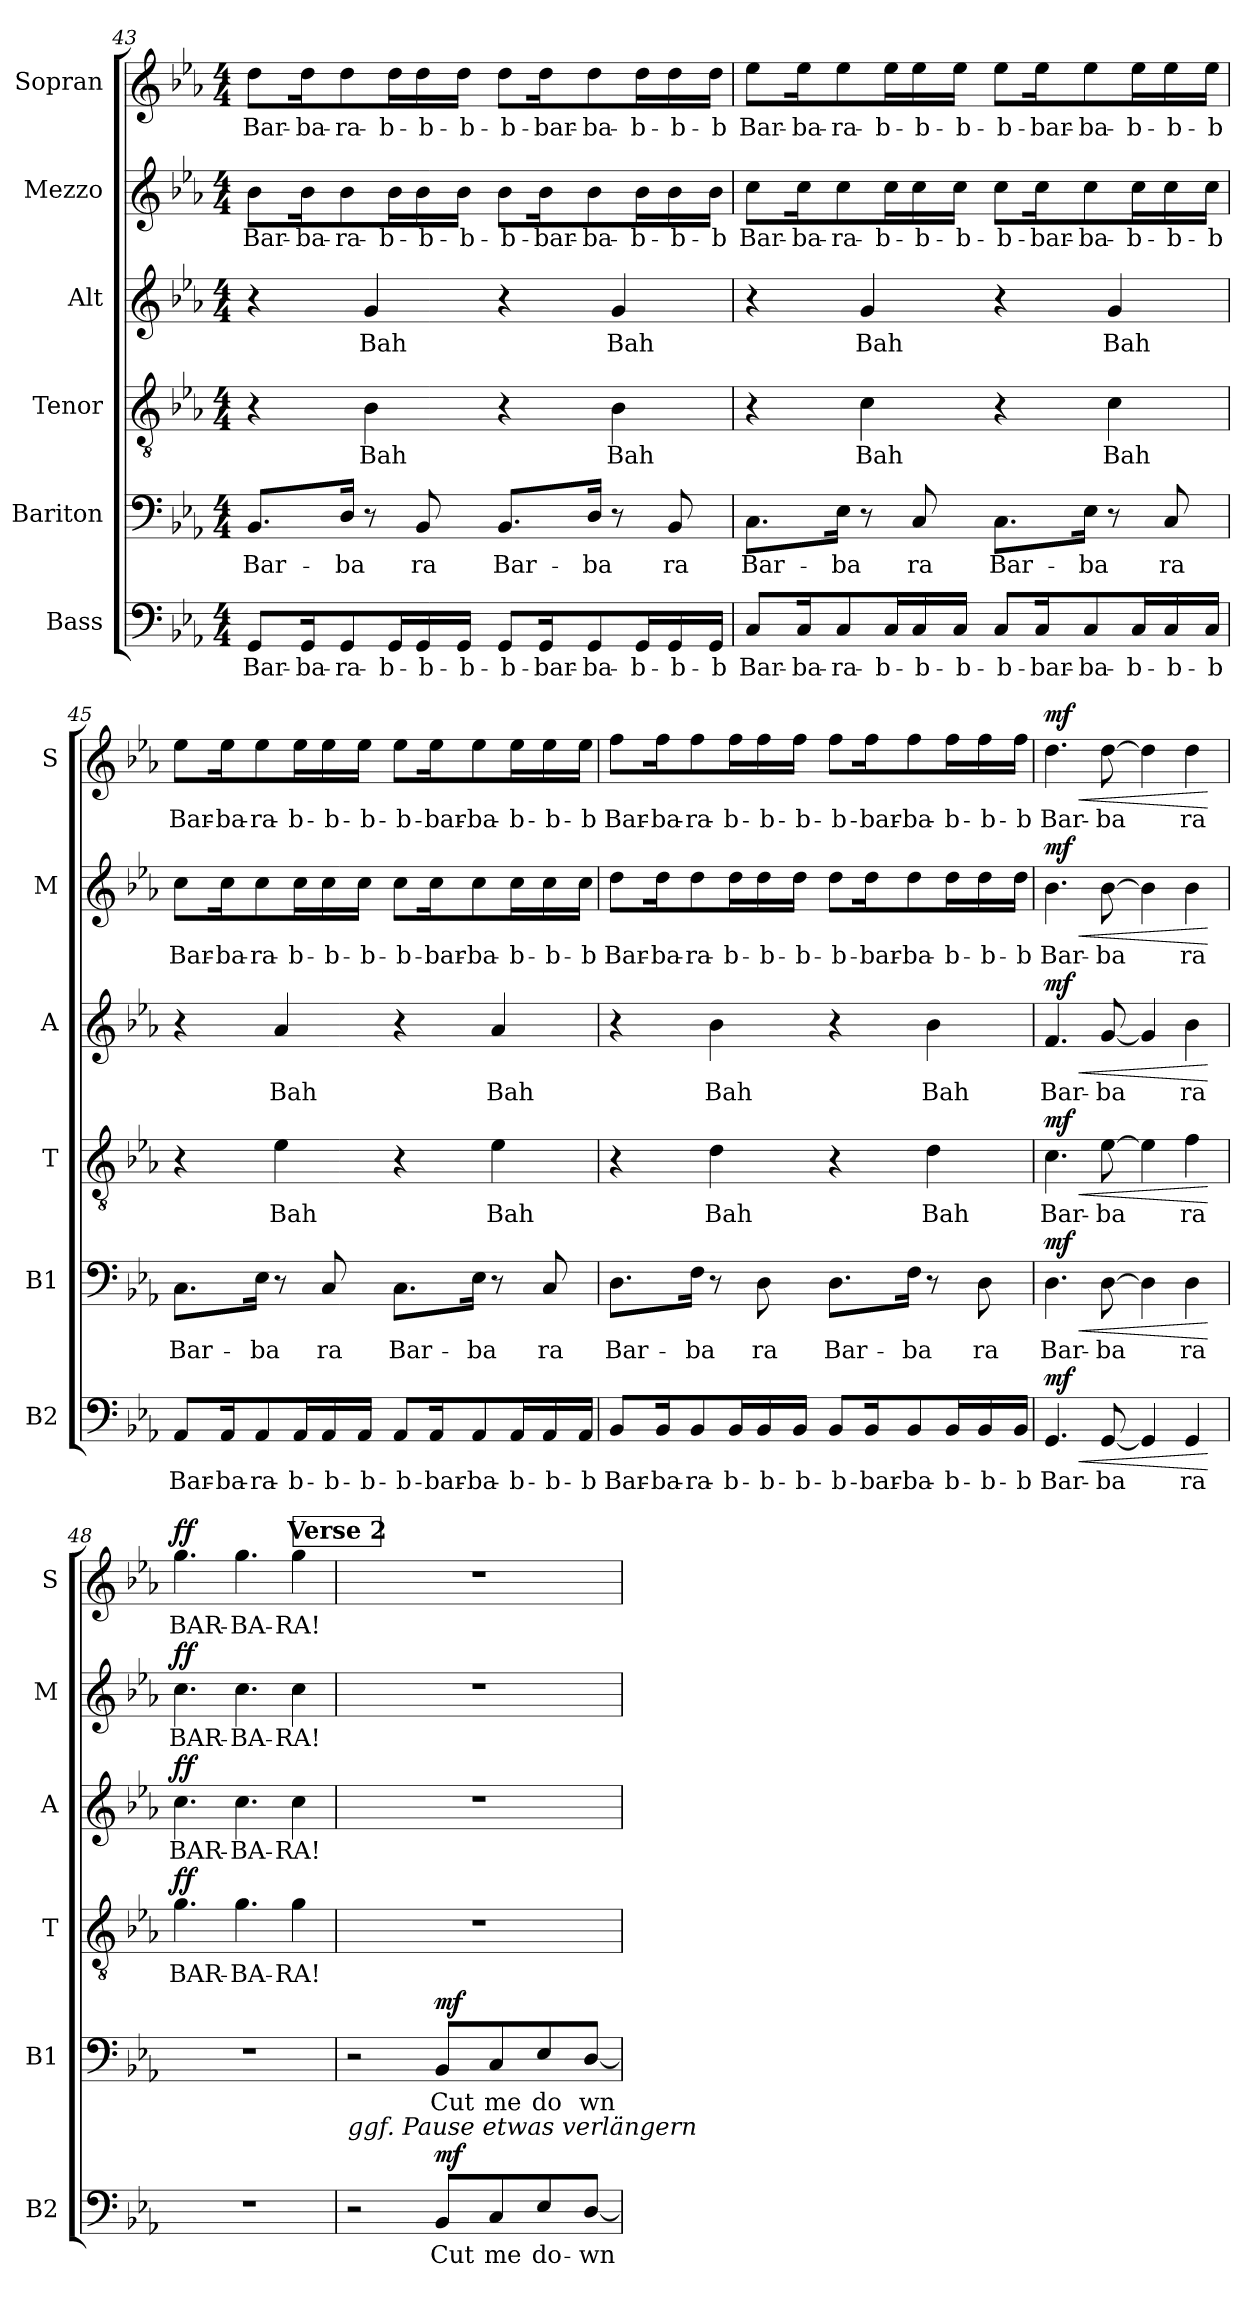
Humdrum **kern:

**kern	**text	**dynam	**kern	**text	**dynam	**kern	**text	**dynam	**kern	**text	**dynam	**kern	**text	**dynam	**kern	**text	**dynam
*part6	*part6	*part6	*part5	*part5	*part5	*part4	*part4	*part4	*part3	*part3	*part3	*part2	*part2	*part2	*part1	*part1	*part1
*staff6	*staff6	*staff6	*staff5	*staff5	*staff5	*staff4	*staff4	*staff4	*staff3	*staff3	*staff3	*staff2	*staff2	*staff2	*staff1	*staff1	*staff1
*I"Bass	*	*	*I"Bariton	*	*	*I"Tenor	*	*	*I"Alt	*	*	*I"Mezzo	*	*	*I"Sopran	*	*
*I'B2	*	*	*I'B1	*	*	*I'T	*	*	*I'A	*	*	*I'M	*	*	*I'S	*	*
!!LO:PB:g=z
*clefF4	*	*	*clefF4	*	*	*clefGv2	*	*	*clefG2	*	*	*clefG2	*	*	*clefG2	*	*
*k[b-e-a-]	*	*	*k[b-e-a-]	*	*	*k[b-e-a-]	*	*	*k[b-e-a-]	*	*	*k[b-e-a-]	*	*	*k[b-e-a-]	*	*
*M4/4	*	*	*M4/4	*	*	*M4/4	*	*	*M4/4	*	*	*M4/4	*	*	*M4/4	*	*
=43	=43	=43	=43	=43	=43	=43	=43	=43	=43	=43	=43	=43	=43	=43	=43	=43	=43
!	!LO:LY:b	!	!	!LO:LY:b	!	!	!	!	!	!	!	!	!LO:LY:b	!	!	!LO:LY:b	!
8GG/L	Bar-	.	8.BB-/L	-Bar-	.	4r	.	.	4r	.	.	8b-\L	Bar-	.	8dd\L	Bar-	.
!	!LO:LY:b	!	!	!	!	!	!	!	!	!	!	!	!LO:LY:b	!	!	!LO:LY:b	!
16GG/K	-ba-	.	.	.	.	.	.	.	.	.	.	16b-\K	-ba-	.	16dd\K	-ba-	.
!	!LO:LY:b	!	!	!LO:LY:b	!	!	!	!	!	!	!	!	!LO:LY:b	!	!	!LO:LY:b	!
8GG/	-ra-	.	16D/Jk	-ba	.	.	.	.	.	.	.	8b-\	-ra-	.	8dd\	-ra-	.
!	!	!	!	!	!	!	!LO:LY:b	!	!	!LO:LY:b	!	!	!	!	!	!	!
.	.	.	8r	.	.	4B-\	Bah	.	4g/	Bah	.	.	.	.	.	.	.
!	!LO:LY:b	!	!	!	!	!	!	!	!	!	!	!	!LO:LY:b	!	!	!LO:LY:b	!
16GG/L	b-	.	.	.	.	.	.	.	.	.	.	16b-\L	b-	.	16dd\L	b-	.
!	!LO:LY:b	!	!	!LO:LY:b	!	!	!	!	!	!	!	!	!LO:LY:b	!	!	!LO:LY:b	!
16GG/	-b-	.	8BB-/	-ra	.	.	.	.	.	.	.	16b-\	-b-	.	16dd\	-b-	.
!	!LO:LY:b	!	!	!	!	!	!	!	!	!	!	!	!LO:LY:b	!	!	!LO:LY:b	!
16GG/JJ	-b-	.	.	.	.	.	.	.	.	.	.	16b-\JJ	-b-	.	16dd\JJ	-b-	.
!	!LO:LY:b	!	!	!LO:LY:b	!	!	!	!	!	!	!	!	!LO:LY:b	!	!	!LO:LY:b	!
8GG/L	-b-	.	8.BB-/L	-Bar-	.	4r	.	.	4r	.	.	8b-\L	-b-	.	8dd\L	-b-	.
!	!LO:LY:b	!	!	!	!	!	!	!	!	!	!	!	!LO:LY:b	!	!	!LO:LY:b	!
16GG/K	-bar-	.	.	.	.	.	.	.	.	.	.	16b-\K	-bar-	.	16dd\K	-bar-	.
!	!LO:LY:b	!	!	!LO:LY:b	!	!	!	!	!	!	!	!	!LO:LY:b	!	!	!LO:LY:b	!
8GG/	-ba-	.	16D/Jk	-ba	.	.	.	.	.	.	.	8b-\	-ba-	.	8dd\	-ba-	.
!	!	!	!	!	!	!	!LO:LY:b	!	!	!LO:LY:b	!	!	!	!	!	!	!
.	.	.	8r	.	.	4B-\	Bah	.	4g/	Bah	.	.	.	.	.	.	.
!	!LO:LY:b	!	!	!	!	!	!	!	!	!	!	!	!LO:LY:b	!	!	!LO:LY:b	!
16GG/L	-b-	.	.	.	.	.	.	.	.	.	.	16b-\L	-b-	.	16dd\L	-b-	.
!	!LO:LY:b	!	!	!LO:LY:b	!	!	!	!	!	!	!	!	!LO:LY:b	!	!	!LO:LY:b	!
16GG/	-b-	.	8BB-/	-ra	.	.	.	.	.	.	.	16b-\	-b-	.	16dd\	-b-	.
!	!LO:LY:b	!	!	!	!	!	!	!	!	!	!	!	!LO:LY:b	!	!	!LO:LY:b	!
16GG/JJ	-b	.	.	.	.	.	.	.	.	.	.	16b-\JJ	-b	.	16dd\JJ	-b	.
=44	=44	=44	=44	=44	=44	=44	=44	=44	=44	=44	=44	=44	=44	=44	=44	=44	=44
!	!LO:LY:b	!	!	!LO:LY:b	!	!	!	!	!	!	!	!	!LO:LY:b	!	!	!LO:LY:b	!
8C/L	Bar-	.	8.C\L	-Bar-	.	4r	.	.	4r	.	.	8cc\L	Bar-	.	8ee-\L	Bar-	.
!	!LO:LY:b	!	!	!	!	!	!	!	!	!	!	!	!LO:LY:b	!	!	!LO:LY:b	!
16C/K	-ba-	.	.	.	.	.	.	.	.	.	.	16cc\K	-ba-	.	16ee-\K	-ba-	.
!	!LO:LY:b	!	!	!LO:LY:b	!	!	!	!	!	!	!	!	!LO:LY:b	!	!	!LO:LY:b	!
8C/	-ra-	.	16E-\Jk	-ba	.	.	.	.	.	.	.	8cc\	-ra-	.	8ee-\	-ra-	.
!	!	!	!	!	!	!	!LO:LY:b	!	!	!LO:LY:b	!	!	!	!	!	!	!
.	.	.	8r	.	.	4c\	Bah	.	4g/	Bah	.	.	.	.	.	.	.
!	!LO:LY:b	!	!	!	!	!	!	!	!	!	!	!	!LO:LY:b	!	!	!LO:LY:b	!
16C/L	b-	.	.	.	.	.	.	.	.	.	.	16cc\L	b-	.	16ee-\L	b-	.
!	!LO:LY:b	!	!	!LO:LY:b	!	!	!	!	!	!	!	!	!LO:LY:b	!	!	!LO:LY:b	!
16C/	-b-	.	8C/	-ra	.	.	.	.	.	.	.	16cc\	-b-	.	16ee-\	-b-	.
!	!LO:LY:b	!	!	!	!	!	!	!	!	!	!	!	!LO:LY:b	!	!	!LO:LY:b	!
16C/JJ	-b-	.	.	.	.	.	.	.	.	.	.	16cc\JJ	-b-	.	16ee-\JJ	-b-	.
!	!LO:LY:b	!	!	!LO:LY:b	!	!	!	!	!	!	!	!	!LO:LY:b	!	!	!LO:LY:b	!
8C/L	-b-	.	8.C\L	-Bar-	.	4r	.	.	4r	.	.	8cc\L	-b-	.	8ee-\L	-b-	.
!	!LO:LY:b	!	!	!	!	!	!	!	!	!	!	!	!LO:LY:b	!	!	!LO:LY:b	!
16C/K	-bar-	.	.	.	.	.	.	.	.	.	.	16cc\K	-bar-	.	16ee-\K	-bar-	.
!	!LO:LY:b	!	!	!LO:LY:b	!	!	!	!	!	!	!	!	!LO:LY:b	!	!	!LO:LY:b	!
8C/	-ba-	.	16E-\Jk	-ba	.	.	.	.	.	.	.	8cc\	-ba-	.	8ee-\	-ba-	.
!	!	!	!	!	!	!	!LO:LY:b	!	!	!LO:LY:b	!	!	!	!	!	!	!
.	.	.	8r	.	.	4c\	Bah	.	4g/	Bah	.	.	.	.	.	.	.
!	!LO:LY:b	!	!	!	!	!	!	!	!	!	!	!	!LO:LY:b	!	!	!LO:LY:b	!
16C/L	-b-	.	.	.	.	.	.	.	.	.	.	16cc\L	-b-	.	16ee-\L	-b-	.
!	!LO:LY:b	!	!	!LO:LY:b	!	!	!	!	!	!	!	!	!LO:LY:b	!	!	!LO:LY:b	!
16C/	-b-	.	8C/	-ra	.	.	.	.	.	.	.	16cc\	-b-	.	16ee-\	-b-	.
!	!LO:LY:b	!	!	!	!	!	!	!	!	!	!	!	!LO:LY:b	!	!	!LO:LY:b	!
16C/JJ	-b	.	.	.	.	.	.	.	.	.	.	16cc\JJ	-b	.	16ee-\JJ	-b	.
!!LO:LB:g=z
=45	=45	=45	=45	=45	=45	=45	=45	=45	=45	=45	=45	=45	=45	=45	=45	=45	=45
!	!LO:LY:b	!	!	!LO:LY:b	!	!	!	!	!	!	!	!	!LO:LY:b	!	!	!LO:LY:b	!
8AA-/L	Bar-	.	8.C\L	-Bar-	.	4r	.	.	4r	.	.	8cc\L	Bar-	.	8ee-\L	Bar-	.
!	!LO:LY:b	!	!	!	!	!	!	!	!	!	!	!	!LO:LY:b	!	!	!LO:LY:b	!
16AA-/K	-ba-	.	.	.	.	.	.	.	.	.	.	16cc\K	-ba-	.	16ee-\K	-ba-	.
!	!LO:LY:b	!	!	!LO:LY:b	!	!	!	!	!	!	!	!	!LO:LY:b	!	!	!LO:LY:b	!
8AA-/	-ra-	.	16E-\Jk	-ba	.	.	.	.	.	.	.	8cc\	-ra-	.	8ee-\	-ra-	.
!	!	!	!	!	!	!	!LO:LY:b	!	!	!LO:LY:b	!	!	!	!	!	!	!
.	.	.	8r	.	.	4e-\	Bah	.	4a-/	Bah	.	.	.	.	.	.	.
!	!LO:LY:b	!	!	!	!	!	!	!	!	!	!	!	!LO:LY:b	!	!	!LO:LY:b	!
16AA-/L	b-	.	.	.	.	.	.	.	.	.	.	16cc\L	b-	.	16ee-\L	b-	.
!	!LO:LY:b	!	!	!LO:LY:b	!	!	!	!	!	!	!	!	!LO:LY:b	!	!	!LO:LY:b	!
16AA-/	-b-	.	8C/	-ra	.	.	.	.	.	.	.	16cc\	-b-	.	16ee-\	-b-	.
!	!LO:LY:b	!	!	!	!	!	!	!	!	!	!	!	!LO:LY:b	!	!	!LO:LY:b	!
16AA-/JJ	-b-	.	.	.	.	.	.	.	.	.	.	16cc\JJ	-b-	.	16ee-\JJ	-b-	.
!	!LO:LY:b	!	!	!LO:LY:b	!	!	!	!	!	!	!	!	!LO:LY:b	!	!	!LO:LY:b	!
8AA-/L	-b-	.	8.C\L	-Bar-	.	4r	.	.	4r	.	.	8cc\L	-b-	.	8ee-\L	-b-	.
!	!LO:LY:b	!	!	!	!	!	!	!	!	!	!	!	!LO:LY:b	!	!	!LO:LY:b	!
16AA-/K	-bar-	.	.	.	.	.	.	.	.	.	.	16cc\K	-bar-	.	16ee-\K	-bar-	.
!	!LO:LY:b	!	!	!LO:LY:b	!	!	!	!	!	!	!	!	!LO:LY:b	!	!	!LO:LY:b	!
8AA-/	-ba-	.	16E-\Jk	-ba	.	.	.	.	.	.	.	8cc\	-ba-	.	8ee-\	-ba-	.
!	!	!	!	!	!	!	!LO:LY:b	!	!	!LO:LY:b	!	!	!	!	!	!	!
.	.	.	8r	.	.	4e-\	Bah	.	4a-/	Bah	.	.	.	.	.	.	.
!	!LO:LY:b	!	!	!	!	!	!	!	!	!	!	!	!LO:LY:b	!	!	!LO:LY:b	!
16AA-/L	-b-	.	.	.	.	.	.	.	.	.	.	16cc\L	-b-	.	16ee-\L	-b-	.
!	!LO:LY:b	!	!	!LO:LY:b	!	!	!	!	!	!	!	!	!LO:LY:b	!	!	!LO:LY:b	!
16AA-/	-b-	.	8C/	-ra	.	.	.	.	.	.	.	16cc\	-b-	.	16ee-\	-b-	.
!	!LO:LY:b	!	!	!	!	!	!	!	!	!	!	!	!LO:LY:b	!	!	!LO:LY:b	!
16AA-/JJ	-b	.	.	.	.	.	.	.	.	.	.	16cc\JJ	-b	.	16ee-\JJ	-b	.
=46	=46	=46	=46	=46	=46	=46	=46	=46	=46	=46	=46	=46	=46	=46	=46	=46	=46
!	!LO:LY:b	!	!	!LO:LY:b	!	!	!	!	!	!	!	!	!LO:LY:b	!	!	!LO:LY:b	!
8BB-/L	Bar-	.	8.D\L	-Bar-	.	4r	.	.	4r	.	.	8dd\L	Bar-	.	8ff\L	Bar-	.
!	!LO:LY:b	!	!	!	!	!	!	!	!	!	!	!	!LO:LY:b	!	!	!LO:LY:b	!
16BB-/K	-ba-	.	.	.	.	.	.	.	.	.	.	16dd\K	-ba-	.	16ff\K	-ba-	.
!	!LO:LY:b	!	!	!LO:LY:b	!	!	!	!	!	!	!	!	!LO:LY:b	!	!	!LO:LY:b	!
8BB-/	-ra-	.	16F\Jk	-ba	.	.	.	.	.	.	.	8dd\	-ra-	.	8ff\	-ra-	.
!	!	!	!	!	!	!	!LO:LY:b	!	!	!LO:LY:b	!	!	!	!	!	!	!
.	.	.	8r	.	.	4d\	Bah	.	4b-\	Bah	.	.	.	.	.	.	.
!	!LO:LY:b	!	!	!	!	!	!	!	!	!	!	!	!LO:LY:b	!	!	!LO:LY:b	!
16BB-/L	b-	.	.	.	.	.	.	.	.	.	.	16dd\L	b-	.	16ff\L	b-	.
!	!LO:LY:b	!	!	!LO:LY:b	!	!	!	!	!	!	!	!	!LO:LY:b	!	!	!LO:LY:b	!
16BB-/	-b-	.	8D\	-ra	.	.	.	.	.	.	.	16dd\	-b-	.	16ff\	-b-	.
!	!LO:LY:b	!	!	!	!	!	!	!	!	!	!	!	!LO:LY:b	!	!	!LO:LY:b	!
16BB-/JJ	-b-	.	.	.	.	.	.	.	.	.	.	16dd\JJ	-b-	.	16ff\JJ	-b-	.
!	!LO:LY:b	!	!	!LO:LY:b	!	!	!	!	!	!	!	!	!LO:LY:b	!	!	!LO:LY:b	!
8BB-/L	-b-	.	8.D\L	-Bar-	.	4r	.	.	4r	.	.	8dd\L	-b-	.	8ff\L	-b-	.
!	!LO:LY:b	!	!	!	!	!	!	!	!	!	!	!	!LO:LY:b	!	!	!LO:LY:b	!
16BB-/K	-bar-	.	.	.	.	.	.	.	.	.	.	16dd\K	-bar-	.	16ff\K	-bar-	.
!	!LO:LY:b	!	!	!LO:LY:b	!	!	!	!	!	!	!	!	!LO:LY:b	!	!	!LO:LY:b	!
8BB-/	-ba-	.	16F\Jk	-ba	.	.	.	.	.	.	.	8dd\	-ba-	.	8ff\	-ba-	.
!	!	!	!	!	!	!	!LO:LY:b	!	!	!LO:LY:b	!	!	!	!	!	!	!
.	.	.	8r	.	.	4d\	Bah	.	4b-\	Bah	.	.	.	.	.	.	.
!	!LO:LY:b	!	!	!	!	!	!	!	!	!	!	!	!LO:LY:b	!	!	!LO:LY:b	!
16BB-/L	-b-	.	.	.	.	.	.	.	.	.	.	16dd\L	-b-	.	16ff\L	-b-	.
!	!LO:LY:b	!	!	!LO:LY:b	!	!	!	!	!	!	!	!	!LO:LY:b	!	!	!LO:LY:b	!
16BB-/	-b-	.	8D\	-ra	.	.	.	.	.	.	.	16dd\	-b-	.	16ff\	-b-	.
!	!LO:LY:b	!	!	!	!	!	!	!	!	!	!	!	!LO:LY:b	!	!	!LO:LY:b	!
16BB-/JJ	-b	.	.	.	.	.	.	.	.	.	.	16dd\JJ	-b	.	16ff\JJ	-b	.
=47	=47	=47	=47	=47	=47	=47	=47	=47	=47	=47	=47	=47	=47	=47	=47	=47	=47
!	!LO:LY:b	!LO:HP:b	!	!LO:LY:b	!LO:HP:b	!	!LO:LY:b	!LO:HP:b	!	!LO:LY:b	!LO:HP:b	!	!LO:LY:b	!LO:HP:b	!	!LO:LY:b	!LO:HP:b
!	!	!LO:DY:n=1:b	!	!	!LO:DY:n=1:b	!	!	!LO:DY:n=1:b	!	!	!LO:DY:n=1:b	!	!	!LO:DY:n=1:b	!	!	!LO:DY:n=1:b
4.GG/	-Bar-	< mf	4.D\	-Bar-	< mf	4.c\	-Bar-	< mf	4.f/	-Bar-	< mf	4.b-\	-Bar-	< mf	4.dd\	-Bar-	< mf
!	!LO:LY:b	!	!	!LO:LY:b	!	!	!LO:LY:b	!	!	!LO:LY:b	!	!	!LO:LY:b	!	!	!LO:LY:b	!
[8GG/	-ba	.	[8D\	-ba	.	[8e-\	-ba	.	[8g/	-ba	.	[8b-\	-ba	.	[8dd\	-ba	.
4GG/]	.	.	4D\]	.	.	4e-\]	.	.	4g/]	.	.	4b-\]	.	.	4dd\]	.	.
!	!LO:LY:b	!	!	!LO:LY:b	!	!	!LO:LY:b	!	!	!LO:LY:b	!	!	!LO:LY:b	!	!	!LO:LY:b	!
4GG/	-ra	.	4D\	-ra	.	4f\	-ra	.	4b-\	-ra	.	4b-\	-ra	.	4dd\	-ra	.
.	.	[	.	.	[	.	.	[	.	.	[	.	.	[	.	.	[
!!LO:PB:g=z
=48	=48	=48	=48	=48	=48	=48	=48	=48	=48	=48	=48	=48	=48	=48	=48	=48	=48
!	!	!	!	!	!	!	!LO:LY:b	!LO:DY:b	!	!LO:LY:b	!LO:DY:b	!	!LO:LY:b	!LO:DY:b	!	!LO:LY:b	!LO:DY:b
1r	.	.	1r	.	.	4.g\	BAR-	ff	4.cc\	BAR-	ff	4.cc\	BAR-	ff	4.gg\	BAR-	ff
!	!	!	!	!	!	!	!LO:LY:b	!	!	!LO:LY:b	!	!	!LO:LY:b	!	!	!LO:LY:b	!
.	.	.	.	.	.	4.g\	-BA-	.	4.cc\	-BA-	.	4.cc\	-BA-	.	4.gg\	-BA-	.
!	!	!	!	!	!	!	!LO:LY:b	!	!	!LO:LY:b	!	!	!LO:LY:b	!	!	!LO:LY:b	!
.	.	.	.	.	.	4g\	-RA!	.	4cc\	-RA!	.	4cc\	-RA!	.	4gg\	-RA!	.
!!LO:REH:place=s1:a:B:fs=14:t=Verse 2
=49	=49	=49	=49	=49	=49	=49	=49	=49	=49	=49	=49	=49	=49	=49	=49	=49	=49
!LO:TX:i:t=ggf. Pause etwas verlängern	!	!	!	!	!	!	!	!	!	!	!	!	!	!	!	!	!
2r	.	.	2r	.	.	1r	.	.	1r	.	.	1r	.	.	1r	.	.
!	!LO:LY:b	!LO:DY:b	!	!LO:LY:b	!LO:DY:b	!	!	!	!	!	!	!	!	!	!	!	!
8BB-/L	Cut	mf	8BB-/L	Cut	mf	.	.	.	.	.	.	.	.	.	.	.	.
!	!LO:LY:b	!	!	!LO:LY:b	!	!	!	!	!	!	!	!	!	!	!	!	!
8C/	me	.	8C/	me	.	.	.	.	.	.	.	.	.	.	.	.	.
!	!LO:LY:b	!	!	!LO:LY:b	!	!	!	!	!	!	!	!	!	!	!	!	!
8E-/	do-	.	8E-/	do	.	.	.	.	.	.	.	.	.	.	.	.	.
!	!LO:LY:b	!	!	!LO:LY:b	!	!	!	!	!	!	!	!	!	!	!	!	!
[8D/J	-wn	.	[8D/J	-wn	.	.	.	.	.	.	.	.	.	.	.	.	.
=	=	=	=	=	=	=	=	=	=	=	=	=	=	=	=	=	=
*-	*-	*-	*-	*-	*-	*-	*-	*-	*-	*-	*-	*-	*-	*-	*-	*-	*-
